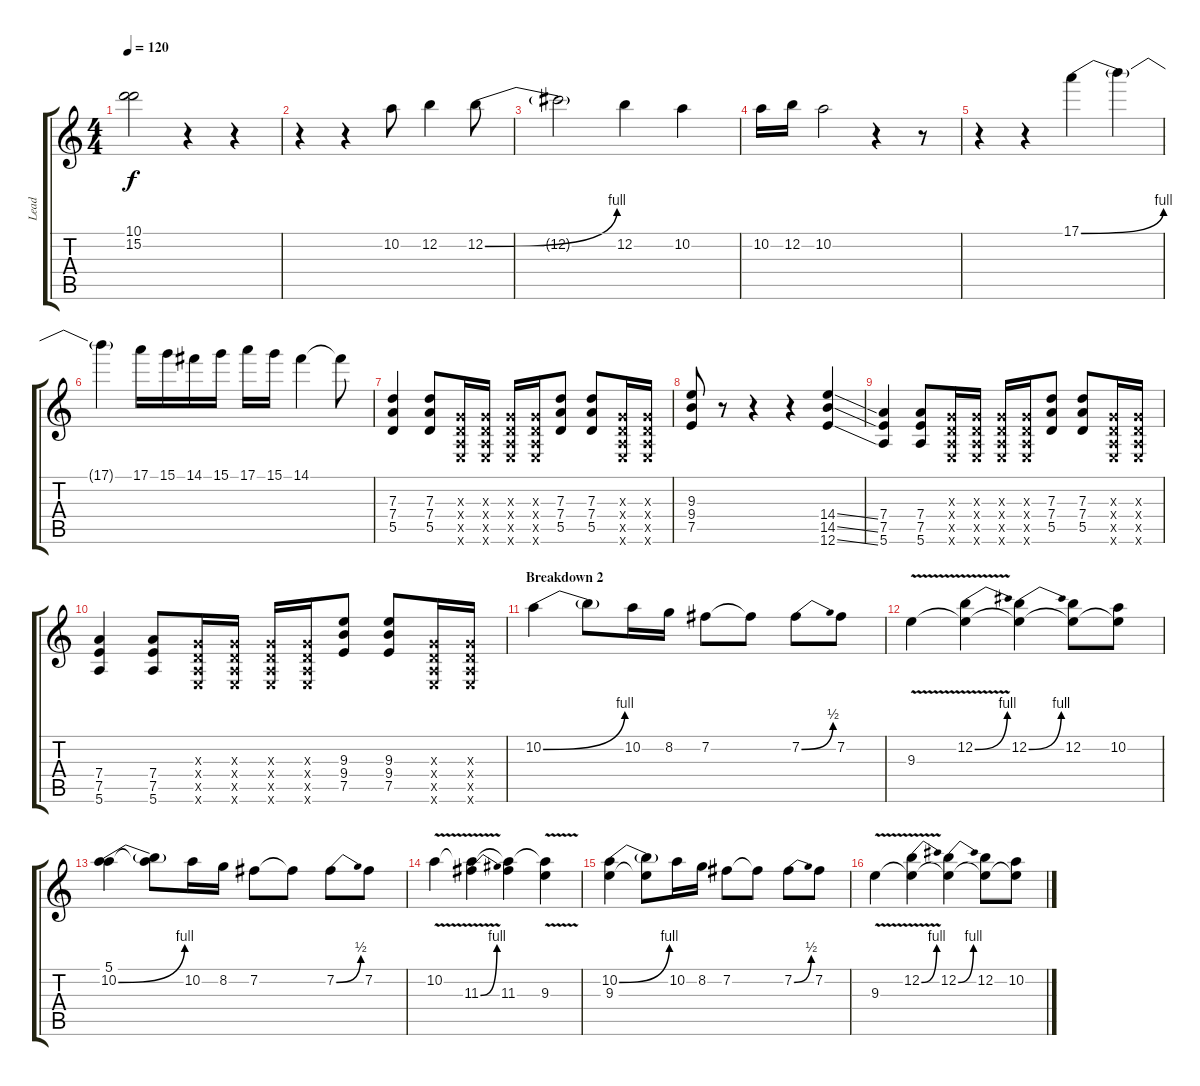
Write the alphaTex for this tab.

\track ("Lead" "Lead") {instrument distortionguitar}
\staff {score tabs}
\tuning (E4 B3 G3 D3 A2 E2) {hide}
\ts (4 4)
\tempo 120
\clef g2
\ks c
(10.1{t} 15.2).2{dy f} r.4 r.4 |
r.4 r.4 10.2.8 12.2.4 12.2{be (bend 0 0 60 4)}.8 |
12.2{t}.2 12.2.4 10.2.4 |
10.2.16 12.2.16 10.2.2 r.4 r.8 |
r.4 r.4 17.1{be (bend 0 0 60 4)}.4 17.1{t}.4 |
17.1{t}.4 17.1.16 15.1.16 14.1.16 15.1.16 17.1.16 15.1.16 14.1.4 14.1{t}.8 |
(7.3 7.4 5.5).4 (7.3 7.4 5.5).8 (0.3{x} 0.4{x} 0.5{x} 0.6{x}).16 (0.3{x} 0.4{x} 0.5{x} 0.6{x}).16 (0.3{x} 0.4{x} 0.5{x} 0.6{x}).16 (0.3{x} 0.4{x} 0.5{x} 0.6{x}).16 (7.3 7.4 5.5).8 (7.3 7.4 5.5).8 (0.3{x} 0.4{x} 0.5{x} 0.6{x}).16 (0.3{x} 0.4{x} 0.5{x} 0.6{x}).16 |
(9.3 9.4 7.5).8 r.8 r.4 r.4 (14.4{ss} 14.5{ss} 12.6{ss}).4 |
(7.4 7.5 5.6).4 (7.4 7.5 5.6).8 (0.3{x} 0.4{x} 0.5{x} 0.6{x}).16 (0.3{x} 0.4{x} 0.5{x} 0.6{x}).16 (0.3{x} 0.4{x} 0.5{x} 0.6{x}).16 (0.3{x} 0.4{x} 0.5{x} 0.6{x}).16 (7.3 7.4 5.5).8 (7.3 7.4 5.5).8 (0.3{x} 0.4{x} 0.5{x} 0.6{x}).16 (0.3{x} 0.4{x} 0.5{x} 0.6{x}).16 |
(7.4 7.5 5.6).4 (7.4 7.5 5.6).8 (0.3{x} 0.4{x} 0.5{x} 0.6{x}).16 (0.3{x} 0.4{x} 0.5{x} 0.6{x}).16 (0.3{x} 0.4{x} 0.5{x} 0.6{x}).16 (0.3{x} 0.4{x} 0.5{x} 0.6{x}).16 (9.3 9.4 7.5).8 (9.3 9.4 7.5).8 (0.3{x} 0.4{x} 0.5{x} 0.6{x}).16 (0.3{x} 0.4{x} 0.5{x} 0.6{x}).16 |
\section ("" "Breakdown 2")
10.2{be (bend 0 0 60 4)}.4 10.2{t}.8 10.2.16 8.2.16 7.2.8 7.2{t}.8 7.2{be (bend 0 0 60 2)}.8 7.2.8 |
9.3{v}.4 (12.2{be (bend 0 0 60 4)} 9.3{t}).4 (12.2{be (bend 0 0 60 4)} 9.3{t}).4 (12.2 9.3{t}).8 (10.2 9.3{t}).8 |
(5.1 10.2{be (bend 0 0 60 4)}).4 (5.1{t} 10.2{t}).8 10.2.16 8.2.16 7.2.8 7.2{t}.8 7.2{be (bend 0 0 60 2)}.8 7.2.8 |
10.2{v}.4 (10.2{t} 11.3{be (bend 0 0 60 4)}).4 (10.2{t} 11.3).4 (10.2{t} 9.3{v}).4 |
(10.2{be (bend 0 0 60 4)} 9.3).4 (10.2{t} 9.3{t}).8 10.2.16 8.2.16 7.2.8 7.2{t}.8 7.2{be (bend 0 0 60 2)}.8 7.2.8 |
9.3{v}.4 (12.2{be (bend 0 0 60 4)} 9.3{t}).4 (12.2{be (bend 0 0 60 4)} 9.3{t}).4 (12.2 9.3{t}).8 (10.2 9.3{t}).8
